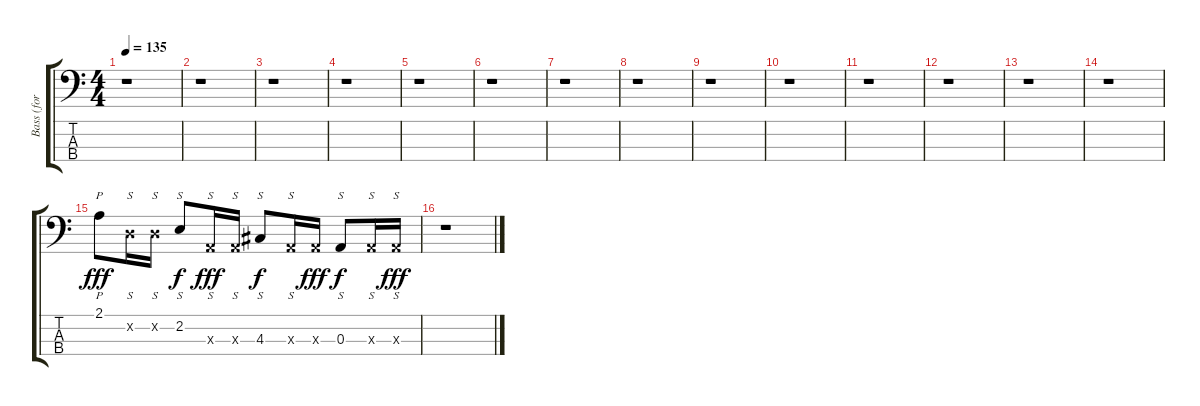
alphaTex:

\track ("Bass (for the slap sound only)" "Bass (for ") {instrument slapbass1}
\staff {score tabs}
\tuning (G2 D2 A1 E1) {hide}
\ts (4 4)
\tempo 135
\clef f4
\ks c
r.1{dy fff} |
r.1 |
r.1 |
r.1 |
r.1 |
r.1 |
r.1 |
r.1 |
r.1 |
r.1 |
r.1 |
r.1 |
r.1 |
r.1 |
2.1.8{p} 0.2{x}.16{s} 0.2{x}.16{s} 2.2.8{s dy f} 0.3{x}.16{s dy fff} 0.3{x}.16{s} 4.3.8{s dy f} 0.3{x}.16{s} 0.3{x}.16{dy fff} 0.3.8{s dy f} 0.3{x}.16{s} 0.3{x}.16{s dy fff} |
r.1
